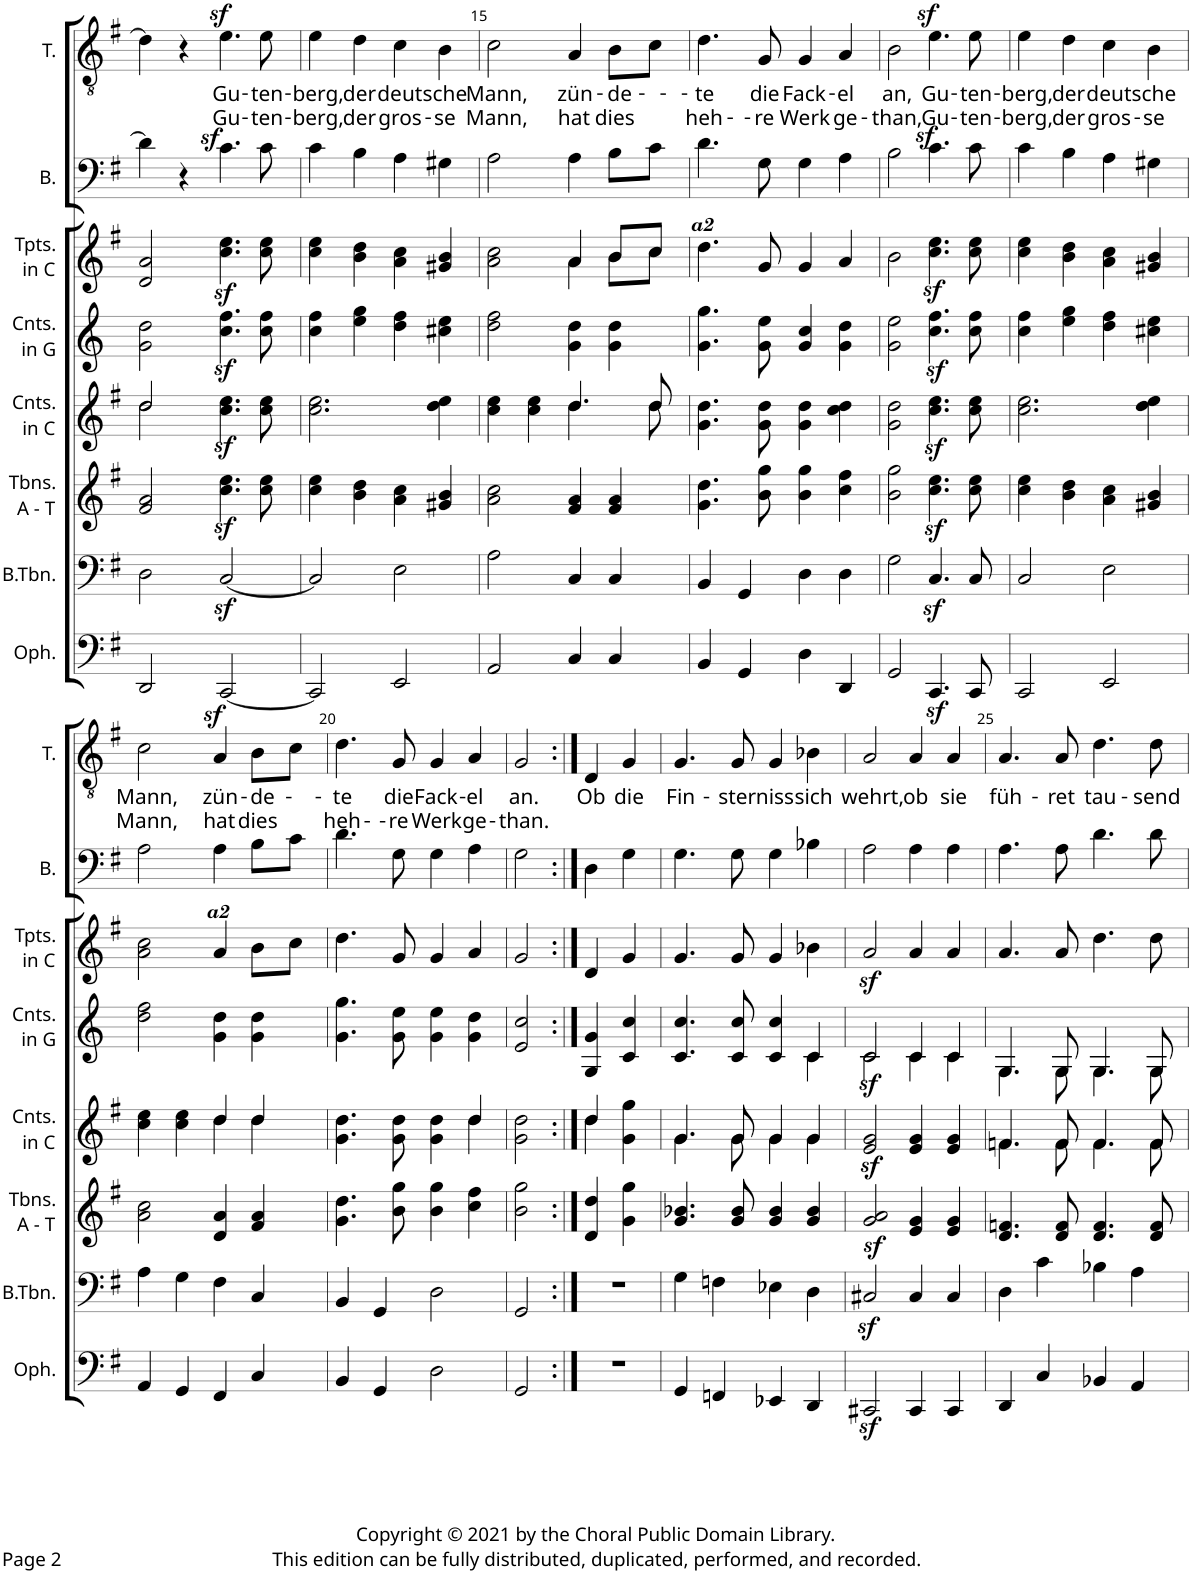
**kern	**kern	**kern	**kern	**dynam	**kern	**dynam	**kern	**kern	**kern	**text	**text
*part8	*part7	*part6	*part5	*part5	*part4	*part4	*part3	*part2	*part1	*part1	*part1
*staff8	*staff7	*staff6	*staff5	*staff5	*staff4	*staff4	*staff3	*staff2	*staff1	*staff1	*staff1
*I"Ophicleide	*I"Bass Trombone	*I"Trombones Alto &amp; Tenor	*I"Cornets in C	*	*I"Cornets in G	*	*I"Trumpets in C	*I"Basses	*I"Tenors	*	*
*I'Oph.	*I'B.Tbn.	*I'Tbns. A - T	*I'Cnts. in C	*	*I'Cnts. in G	*	*I'Tpts. in C	*I'B.	*I'T.	*	*
!!LO:PB:g=z
*clefF4	*clefF4	*clefG2	*clefG2	*	*clefG2	*	*clefG2	*clefF4	*clefGv2	*	*
*Trd1c2	*	*	*Trd7c12	*	*Trd3c5	*	*	*	*	*	*
*k[f#]	*k[f#]	*k[f#]	*k[f#]	*	*k[]	*	*k[f#]	*k[f#]	*k[f#]	*	*
*M4/4	*M4/4	*M4/4	*M4/4	*	*M4/4	*	*M4/4	*M4/4	*M4/4	*	*
*met(c)	*met(c)	*met(c)	*met(c)	*	*met(c)	*	*met(c)	*met(c)	*met(c)	*	*
=13	=13	=13	=13	=13	=13	=13	=13	=13	=13	=13	=13
*	*	*	*^	*	*	*	*	*	*	*	*
2DD/	2D\	2f#/ 2a/	2dd/	2dd\	.	2g\ 2dd\	.	2d/ 2a/	4d\]	4d\]	.	.
.	.	.	.	.	.	.	.	.	4r	4r	.	.
!	!	!	!	!	!LO:DY:b	!	!	!	!	!	!LO:LY:b	!LO:LY:b
[2CCz</	[2Cz</	4.cc\z< 4.ee\z<	4.cc\ 4.ee\	2ryy	sf	4.cc\z< 4.ff\z<	.	4.cc\z< 4.ee\z<	4.cz>\	4.ez>\	Gu-	Gu-
!	!	!	!	!	!	!	!	!	!	!	!LO:LY:b	!LO:LY:b
.	.	8cc\ 8ee\	8cc\ 8ee\	.	.	8cc\ 8ff\	.	8cc\ 8ee\	8c\	8e\	-ten-	-ten-
*	*	*	*v	*v	*	*	*	*	*	*	*	*
=14	=14	=14	=14	=14	=14	=14	=14	=14	=14	=14	=14
!	!	!	!	!	!	!	!	!	!	!LO:LY:b	!LO:LY:b
2CC/]	2C/]	4cc\ 4ee\	2.cc\ 2.ee\	.	4cc\ 4ff\	.	4cc\ 4ee\	4c\	4e\	-berg,	-berg,
!	!	!	!	!	!	!	!	!	!	!LO:LY:b	!LO:LY:b
.	.	4b\ 4dd\	.	.	4ee\ 4gg\	.	4b\ 4dd\	4B\	4d\	der	der
!	!	!	!	!	!	!	!	!	!	!LO:LY:b	!LO:LY:b
2EE/	2E\	4a\ 4cc\	.	.	4dd\ 4ff\	.	4a\ 4cc\	4A\	4c\	deut-	gros-
!	!	!	!	!	!	!	!	!	!	!LO:LY:b	!LO:LY:b
.	.	4g#X/ 4b/	4dd\ 4ee\	.	4cc#X\ 4ee\	.	4g#X/ 4b/	4G#X\	4B\	-sche	-se
=15	=15	=15	=15	=15	=15	=15	=15	=15	=15	=15	=15
*	*	*	*^	*	*	*	*^	*	*	*	*
!	!	!	!	!	!	!	!	!	!	!	!	!LO:LY:b	!LO:LY:b
2AA/	2A\	2a\ 2cc\	4cc\ 4ee\	2ryy	.	2dd\ 2ff\	.	2a\ 2cc\	2ryy	2A\	2c\	Mann,	Mann,
.	.	.	4cc\ 4ee\	.	.	.	.	.	.	.	.	.	.
!	!	!	!	!	!	!	!	!	!	!	!	!LO:LY:b	!LO:LY:b
4C/	4C/	4f#/ 4a/	4.dd/	4.dd\	.	4g\ 4dd\	.	4a/	4a\	4A\	4A/	zün-	hat
!	!	!	!	!	!	!	!	!	!	!	!	!LO:LY:b	!LO:LY:b
4C/	4C/	4f#/ 4a/	.	.	.	4g\ 4dd\	.	8b/L	8b\L	8B\L	8B\L	-de-	dies
.	.	.	8dd/	8dd\	.	.	.	8cc/J	8cc\J	8c\J	8c\J	.	.
=16	=16	=16	=16	=16	=16	=16	=16	=16	=16	=16	=16	=16	=16
!	!	!	!	!	!	!	!	!LO:TX:a:Bi:t=a2	!	!	!	!	!
!	!	!	!	!	!	!	!	!	!	!	!	!LO:LY:b	!LO:LY:b
*	*	*	*v	*v	*	*	*	*v	*v	*	*	*	*
4BB/	4BB/	4.g\ 4.dd\	4.g\ 4.dd\	.	4.g\ 4.gg\	.	4.dd\	4.d\	4.d\	-te	heh-
4GG/	4GG/	.	.	.	.	.	.	.	.	.	.
!	!	!	!	!	!	!	!	!	!	!LO:LY:b	!LO:LY:b
.	.	8b\ 8gg\	8g\ 8dd\	.	8g\ 8ee\	.	8g/	8G\	8G/	die	-re
!	!	!	!	!	!	!	!	!	!	!LO:LY:b	!LO:LY:b
4D\	4D\	4b\ 4gg\	4g\ 4dd\	.	4g/ 4cc/	.	4g/	4G\	4G/	Fack-	Werk
!	!	!	!	!	!	!	!	!	!	!LO:LY:b	!LO:LY:b
4DD/	4D\	4cc\ 4ff#\	4cc\ 4dd\	.	4g\ 4dd\	.	4a/	4A\	4A/	-el	ge-
=17	=17	=17	=17	=17	=17	=17	=17	=17	=17	=17	=17
!	!	!	!	!	!	!	!	!	!	!LO:LY:b	!LO:LY:b
2GG/	2G\	2b\ 2gg\	2g\ 2dd\	.	2g\ 2ee\	.	2b\	2B\	2B\	an,	-than,
!	!	!	!	!	!	!	!	!	!	!LO:LY:b	!LO:LY:b
4.CCz</	4.Cz</	4.cc\z< 4.ee\z<	4.cc\z< 4.ee\z<	.	4.cc\z< 4.ff\z<	.	4.cc\z< 4.ee\z<	4.cz>\	4.ez>\	Gu-	Gu-
!	!	!	!	!	!	!	!	!	!	!LO:LY:b	!LO:LY:b
8CC/	8C/	8cc\ 8ee\	8cc\ 8ee\	.	8cc\ 8ff\	.	8cc\ 8ee\	8c\	8e\	-ten-	-ten-
=18	=18	=18	=18	=18	=18	=18	=18	=18	=18	=18	=18
!	!	!	!	!	!	!	!	!	!	!LO:LY:b	!LO:LY:b
2CC/	2C/	4cc\ 4ee\	2.cc\ 2.ee\	.	4cc\ 4ff\	.	4cc\ 4ee\	4c\	4e\	-berg,	-berg,
!	!	!	!	!	!	!	!	!	!	!LO:LY:b	!LO:LY:b
.	.	4b\ 4dd\	.	.	4ee\ 4gg\	.	4b\ 4dd\	4B\	4d\	der	der
!	!	!	!	!	!	!	!	!	!	!LO:LY:b	!LO:LY:b
2EE/	2E\	4a\ 4cc\	.	.	4dd\ 4ff\	.	4a\ 4cc\	4A\	4c\	deut-	gros-
!	!	!	!	!	!	!	!	!	!	!LO:LY:b	!LO:LY:b
.	.	4g#X/ 4b/	4dd\ 4ee\	.	4cc#X\ 4ee\	.	4g#X/ 4b/	4G#X\	4B\	-sche	-se
!!LO:LB:g=z
=19	=19	=19	=19	=19	=19	=19	=19	=19	=19	=19	=19
*	*	*	*^	*	*	*	*	*	*	*	*
!	!	!	!	!	!	!	!	!	!	!	!LO:LY:b	!LO:LY:b
4AA/	4A\	2a\ 2cc\	4cc\ 4ee\	2ryy	.	2dd\ 2ff\	.	2a\ 2cc\	2A\	2c\	Mann,	Mann,
4GG/	4G\	.	4cc\ 4ee\	.	.	.	.	.	.	.	.	.
!	!	!	!	!	!	!	!	!LO:TX:a:Bi:t=a2	!	!	!	!
!	!	!	!	!	!	!	!	!	!	!	!LO:LY:b	!LO:LY:b
4FF#/	4F#\	4d/ 4a/	4dd/	4dd\	.	4g\ 4dd\	.	4a/	4A\	4A/	zün-	hat
!	!	!	!	!	!	!	!	!	!	!	!LO:LY:b	!LO:LY:b
4C/	4C/	4f#/ 4a/	4dd/	4dd\	.	4g\ 4dd\	.	8b\L	8B\L	8B\L	-de-	dies
.	.	.	.	.	.	.	.	8cc\J	8c\J	8c\J	.	.
=20	=20	=20	=20	=20	=20	=20	=20	=20	=20	=20	=20	=20
!	!	!	!	!	!	!	!	!	!	!	!LO:LY:b	!LO:LY:b
4BB/	4BB/	4.g\ 4.dd\	4.g\ 4.dd\	2ryy	.	4.g\ 4.gg\	.	4.dd\	4.d\	4.d\	-te	heh-
4GG/	4GG/	.	.	.	.	.	.	.	.	.	.	.
!	!	!	!	!	!	!	!	!	!	!	!LO:LY:b	!LO:LY:b
.	.	8b\ 8gg\	8g\ 8dd\	.	.	8g\ 8ee\	.	8g/	8G\	8G/	die	-re
!	!	!	!	!	!	!	!	!	!	!	!LO:LY:b	!LO:LY:b
2D\	2D\	4b\ 4gg\	4g\ 4dd\	4ryy	.	4g\ 4ee\	.	4g/	4G\	4G/	Fack-	Werk
!	!	!	!	!	!	!	!	!	!	!	!LO:LY:b	!LO:LY:b
.	.	4cc\ 4ff#\	4dd/	4dd\	.	4g\ 4dd\	.	4a/	4A\	4A/	-el	ge-
=21	=21	=21	=21	=21	=21	=21	=21	=21	=21	=21	=21	=21
!	!	!	!	!	!	!	!	!	!	!	!LO:LY:b	!LO:LY:b
*	*	*	*v	*v	*	*	*	*	*	*	*	*
2GG/	2GG/	2b\ 2gg\	2g\ 2dd\	.	2e/ 2cc/	.	2g/	2G\	2G/	an.	-than.
=22:|!	=22:|!	=22:|!	=22:|!	=22:|!	=22:|!	=22:|!	=22:|!	=22:|!	=22:|!	=22:|!	=22:|!
*	*	*	*^	*	*	*	*	*	*	*	*
!	!	!	!	!	!	!	!	!	!	!	!LO:LY:b	!
1r	1r	4d/ 4dd/	4dd/	4dd\	.	4G/ 4g/	.	4d/	4D\	4D/	Ob	.
!	!	!	!	!	!	!	!	!	!	!	!LO:LY:b	!
.	.	4g\ 4gg\	4g\ 4gg\	4ryy	.	4c/ 4cc/	.	4g/	4G\	4G/	die	.
.	.	2ryy	2ryy	2ryy	.	2ryy	.	2ryy	2ryy	2ryy	.	.
=23	=23	=23	=23	=23	=23	=23	=23	=23	=23	=23	=23	=23
*	*	*	*	*	*	*^	*	*	*	*	*	*
!	!	!	!	!	!	!	!	!	!	!	!	!LO:LY:b	!
4GG/	4G\	4.g/ 4.b-X/	4.g/	4.g\	.	4.c/ 4.cc/	4.ryy	.	4.g/	4.G\	4.G/	Fin-	.
4FFn/	4Fn\	.	.	.	.	.	.	.	.	.	.	.	.
!	!	!	!	!	!	!	!	!	!	!	!	!LO:LY:b	!
.	.	8g/ 8b-/	8g/	8g\	.	8c/ 8cc/	8ryy	.	8g/	8G\	8G/	-ster-	.
!	!	!	!	!	!	!	!	!	!	!	!	!LO:LY:b	!
4EE-X/	4E-X\	4g/ 4b-/	4g/	4g\	.	4c/ 4cc/	4ryy	.	4g/	4G\	4G/	-niss	.
!	!	!	!	!	!	!	!	!	!	!	!	!LO:LY:b	!
4DD/	4D\	4g/ 4b-/	4g/	4g\	.	4c/	4c\	.	4b-X\	4B-X\	4B-X\	sich	.
=24	=24	=24	=24	=24	=24	=24	=24	=24	=24	=24	=24	=24	=24
!	!	!	!	!	!	!	!	!LO:DY:b	!	!	!	!LO:LY:b	!
*	*	*	*v	*v	*	*	*	*	*	*	*	*	*
2CC#Xz</	2C#Xz</	2g/z< 2a/z<	2e/z< 2g/z<	.	2c/	2c\	sf	2az</	2A\	2A/	wehrt,	.
!	!	!	!	!	!	!	!	!	!	!	!LO:LY:b	!
4CC#/	4C#/	4e/ 4g/	4e/ 4g/	.	4c/	4c\	.	4a/	4A\	4A/	ob	.
!	!	!	!	!	!	!	!	!	!	!	!LO:LY:b	!
4CC#/	4C#/	4e/ 4g/	4e/ 4g/	.	4c/	4c\	.	4a/	4A\	4A/	sie	.
=25	=25	=25	=25	=25	=25	=25	=25	=25	=25	=25	=25	=25
*	*	*	*^	*	*	*	*	*	*	*	*	*
!	!	!	!	!	!	!	!	!	!	!	!	!LO:LY:b	!
4DD/	4D\	4.d/ 4.fn/	4.fn/	4.f\	.	4.G/	4.G\	.	4.a/	4.A\	4.A/	füh-	.
4C/	4c\	.	.	.	.	.	.	.	.	.	.	.	.
!	!	!	!	!	!	!	!	!	!	!	!	!LO:LY:b	!
.	.	8d/ 8f/	8f/	8f\	.	8G/	8G\	.	8a/	8A\	8A/	-ret	.
!	!	!	!	!	!	!	!	!	!	!	!	!LO:LY:b	!
4BB-X/	4B-X\	4.d/ 4.f/	4.f/	4.f\	.	4.G/	4.G\	.	4.dd\	4.d\	4.d\	tau-	.
4AA/	4A\	.	.	.	.	.	.	.	.	.	.	.	.
!	!	!	!	!	!	!	!	!	!	!	!	!LO:LY:b	!
.	.	8d/ 8f/	8f/	8f\	.	8G/	8G\	.	8dd\	8d\	8d\	-send	.
*	*	*	*v	*v	*	*	*	*	*	*	*	*	*
*	*	*	*	*	*v	*v	*	*	*	*	*	*
=	=	=	=	=	=	=	=	=	=	=	=
*-	*-	*-	*-	*-	*-	*-	*-	*-	*-	*-	*-
